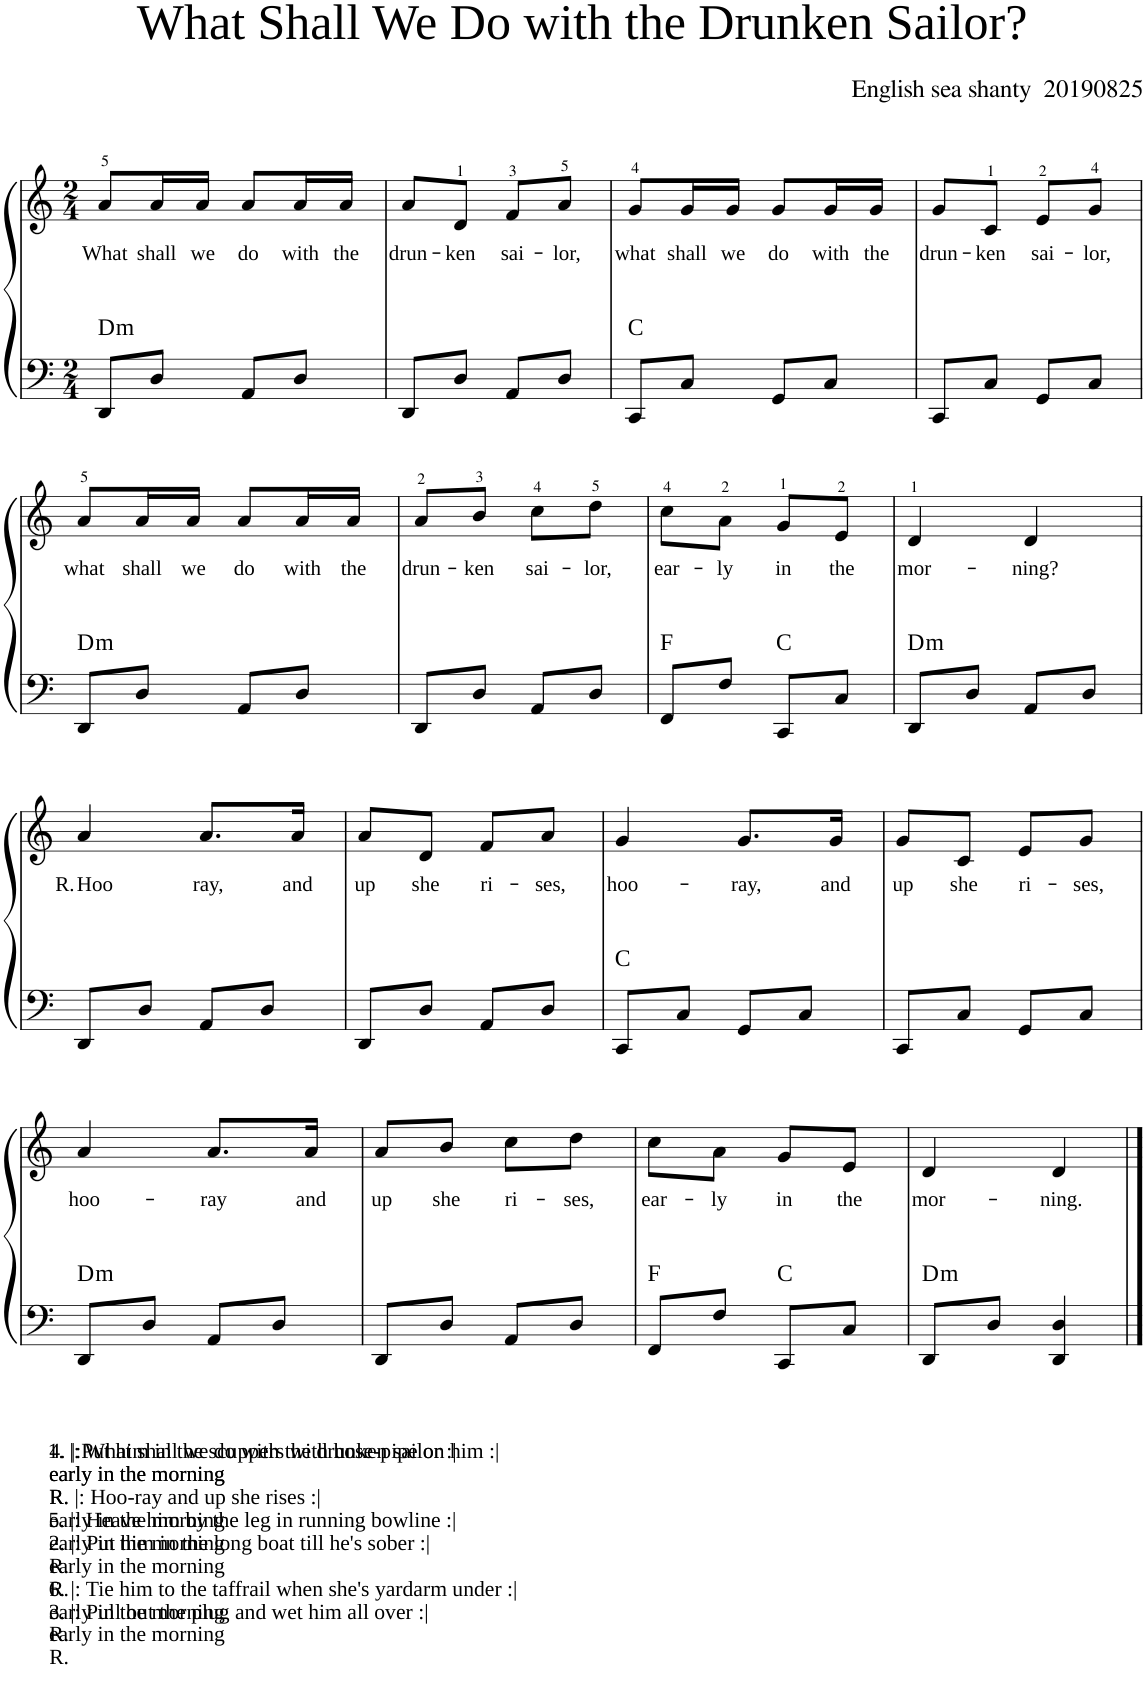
**kern	**kern	**text	**harte
*part1	*part1	*part1	*part1
*staff2	*staff1	*staff1	*
*I"Accordion	*	*	*
*I'Acc	*	*	*
*clefF4	*clefG2	*	*
*k[]	*k[]	*	*
*M2/4	*M2/4	*	*
=1	=1	=1	=1
!	!	!LO:LY:b	!LO:H:kt=m
8DD/L	8a/L	What	D:min
!	!	!LO:LY:b	!
8D/J	16a/L	shall	.
!	!	!LO:LY:b	!
.	16a/JJ	we	.
!	!	!LO:LY:b	!
8AA/L	8a/L	do	.
!	!	!LO:LY:b	!
8D/J	16a/L	with	.
!	!	!LO:LY:b	!
.	16a/JJ	the	.
=2	=2	=2	=2
!	!	!LO:LY:b	!
8DD/L	8a/L	drun-	.
!	!	!LO:LY:b	!
8D/J	8d/J	-ken	.
!	!	!LO:LY:b	!
8AA/L	8f/L	sai-	.
!	!	!LO:LY:b	!
8D/J	8a/J	-lor,	.
=3	=3	=3	=3
!	!	!LO:LY:b	!
8CC/L	8g/L	what	C:maj
!	!	!LO:LY:b	!
8C/J	16g/L	shall	.
!	!	!LO:LY:b	!
.	16g/JJ	we	.
!	!	!LO:LY:b	!
8GG/L	8g/L	do	.
!	!	!LO:LY:b	!
8C/J	16g/L	with	.
!	!	!LO:LY:b	!
.	16g/JJ	the	.
=4	=4	=4	=4
!	!	!LO:LY:b	!
8CC/L	8g/L	drun-	.
!	!	!LO:LY:b	!
8C/J	8c/J	-ken	.
!	!	!LO:LY:b	!
8GG/L	8e/L	sai-	.
!	!	!LO:LY:b	!
8C/J	8g/J	-lor,	.
!!LO:LB:g=z
=5	=5	=5	=5
!	!	!LO:LY:b	!LO:H:kt=m
8DD/L	8a/L	what	D:min
!	!	!LO:LY:b	!
8D/J	16a/L	shall	.
!	!	!LO:LY:b	!
.	16a/JJ	we	.
!	!	!LO:LY:b	!
8AA/L	8a/L	do	.
!	!	!LO:LY:b	!
8D/J	16a/L	with	.
!	!	!LO:LY:b	!
.	16a/JJ	the	.
=6	=6	=6	=6
!	!	!LO:LY:b	!
8DD/L	8a/L	drun-	.
!	!	!LO:LY:b	!
8D/J	8b/J	-ken	.
!	!	!LO:LY:b	!
8AA/L	8cc\L	sai-	.
!	!	!LO:LY:b	!
8D/J	8dd\J	-lor,	.
=7	=7	=7	=7
!	!	!LO:LY:b	!
8FF/L	8cc\L	ear-	F:maj
!	!	!LO:LY:b	!
8F/J	8a\J	-ly	.
!	!	!LO:LY:b	!
8CC/L	8g/L	in	C:maj
!	!	!LO:LY:b	!
8C/J	8e/J	the	.
=8	=8	=8	=8
!	!	!LO:LY:b	!LO:H:kt=m
8DD/L	4d/	mor-	D:min
8D/J	.	.	.
!	!	!LO:LY:b	!
8AA/L	4d/	-ning?	.
8D/J	.	.	.
!!LO:LB:g=z
=9	=9	=9	=9
!	!	!LO:LY:b	!
8DD/L	4a/	R. Hoo	.
8D/J	.	.	.
!	!	!LO:LY:b	!
8AA/L	8.a/L	ray,	.
8D/J	.	.	.
!	!	!LO:LY:b	!
.	16a/Jk	and	.
=10	=10	=10	=10
!	!	!LO:LY:b	!
8DD/L	8a/L	up	.
!	!	!LO:LY:b	!
8D/J	8d/J	she	.
!	!	!LO:LY:b	!
8AA/L	8f/L	ri-	.
!	!	!LO:LY:b	!
8D/J	8a/J	-ses,	.
=11	=11	=11	=11
!	!	!LO:LY:b	!
8CC/L	4g/	hoo-	C:maj
8C/J	.	.	.
!	!	!LO:LY:b	!
8GG/L	8.g/L	-ray,	.
8C/J	.	.	.
!	!	!LO:LY:b	!
.	16g/Jk	and	.
=12	=12	=12	=12
!	!	!LO:LY:b	!
8CC/L	8g/L	up	.
!	!	!LO:LY:b	!
8C/J	8c/J	she	.
!	!	!LO:LY:b	!
8GG/L	8e/L	ri-	.
!	!	!LO:LY:b	!
8C/J	8g/J	-ses,	.
!!LO:LB:g=z
=13	=13	=13	=13
!	!	!LO:LY:b	!LO:H:kt=m
8DD/L	4a/	hoo-	D:min
8D/J	.	.	.
!	!	!LO:LY:b	!
8AA/L	8.a/L	-ray	.
8D/J	.	.	.
!	!	!LO:LY:b	!
.	16a/Jk	and	.
=14	=14	=14	=14
!	!	!LO:LY:b	!
8DD/L	8a/L	up	.
!	!	!LO:LY:b	!
8D/J	8b/J	she	.
!	!	!LO:LY:b	!
8AA/L	8cc\L	ri-	.
!	!	!LO:LY:b	!
8D/J	8dd\J	-ses,	.
=15	=15	=15	=15
!	!	!LO:LY:b	!
8FF/L	8cc\L	ear-	F:maj
!	!	!LO:LY:b	!
8F/J	8a\J	-ly	.
!	!	!LO:LY:b	!
8CC/L	8g/L	in	C:maj
!	!	!LO:LY:b	!
8C/J	8e/J	the	.
=16	=16	=16	=16
!	!	!LO:LY:b	!LO:H:kt=m
8DD/L	4d/	mor-	D:min
8D/J	.	.	.
!	!	!LO:LY:b	!
4DD/ 4D/	4d/	-ning.	.
==	==	==	==
*-	*-	*-	*-
